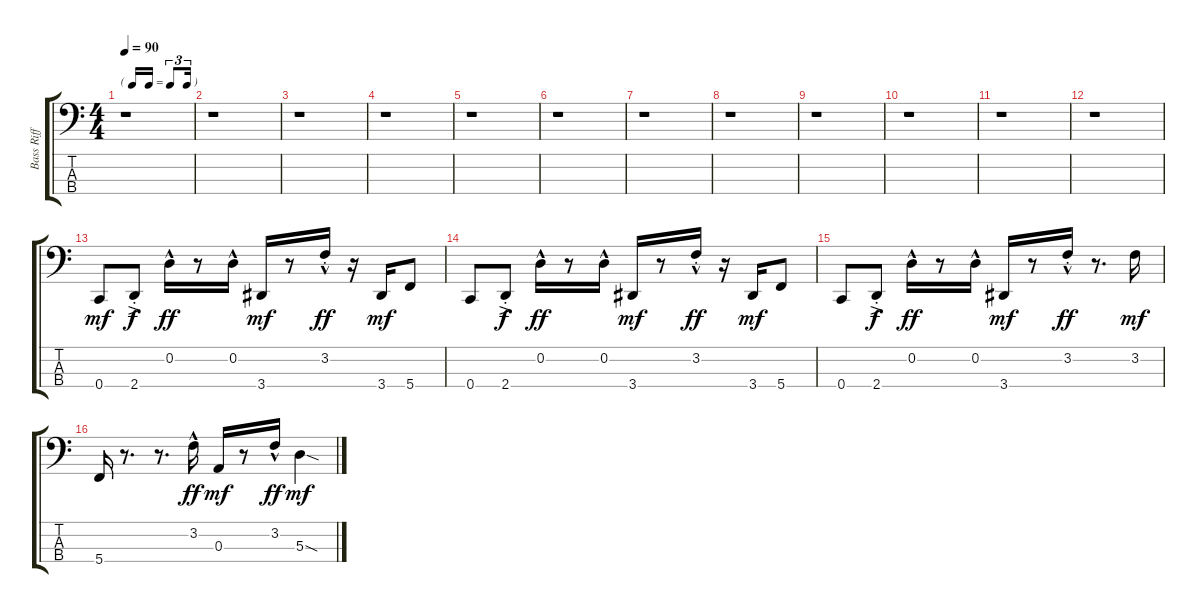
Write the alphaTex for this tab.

\track ("Bass Riff" "Bass Riff") {instrument slapbass1}
\staff {score tabs}
\tuning (G2 D2 A1 C1) {hide}
\ts (4 4)
\tf triplet16th
\tempo 90
\clef f4
\ks c
r.1{dy mf} |
r.1 |
r.1 |
r.1 |
r.1 |
r.1 |
r.1 |
r.1 |
r.1 |
r.1 |
r.1 |
r.1 |
\section ("" " ")
0.4.8 2.4{ac st}.8{dy f} 0.2{hac}.16{dy ff} r.8 0.2{hac}.16 3.4.16{dy mf} r.8 3.2{hac st}.16{dy ff} r.16 3.4.16{dy mf} 5.4.8 |
0.4.8 2.4{ac st}.8{dy f} 0.2{hac}.16{dy ff} r.8 0.2{hac}.16 3.4.16{dy mf} r.8 3.2{hac st}.16{dy ff} r.16 3.4.16{dy mf} 5.4.8 |
0.4.8 2.4{ac st}.8{dy f} 0.2{hac}.16{dy ff} r.8 0.2{hac}.16 3.4.16{dy mf} r.8 3.2{hac st}.16{dy ff} r.8{d} 3.2.16{dy mf} |
5.4.16 r.8{d} r.8{d} 3.2{hac}.16{dy ff} 0.3.16{dy mf} r.8 3.2{hac}.16{dy ff} 5.3{sod}.4{dy mf}
